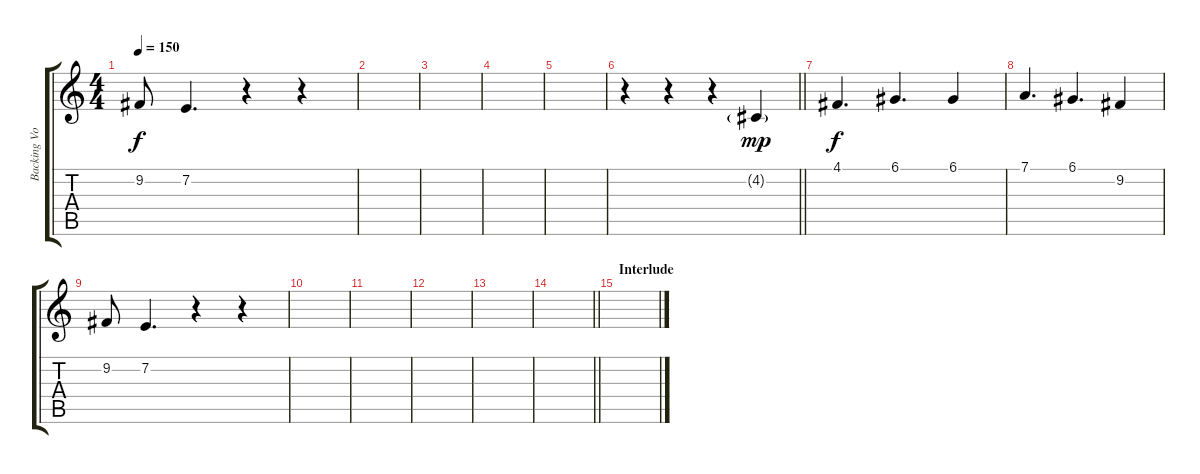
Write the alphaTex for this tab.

\track ("Backing Vocals" "Backing Vo") {instrument lead6voice}
\staff {score tabs}
\tuning (D4 A3 F3 C3 G2 D2) {hide}
\ts (4 4)
\tempo 150
\clef g2
\ks c
9.2.8{dy f} 7.2.4{d} r.4 r.4 |
|
|
|
|
\barLineRight lightlight
r.4 r.4 r.4 4.2{g}.4{dy mp} |
\section ("" "")
4.1.4{d dy f} 6.1.4{d} 6.1.4 |
7.1.4{d} 6.1.4{d} 9.2.4 |
9.2.8 7.2.4{d} r.4 r.4 |
|
|
|
|
\barLineRight lightlight
|
\section ("" "Interlude")
